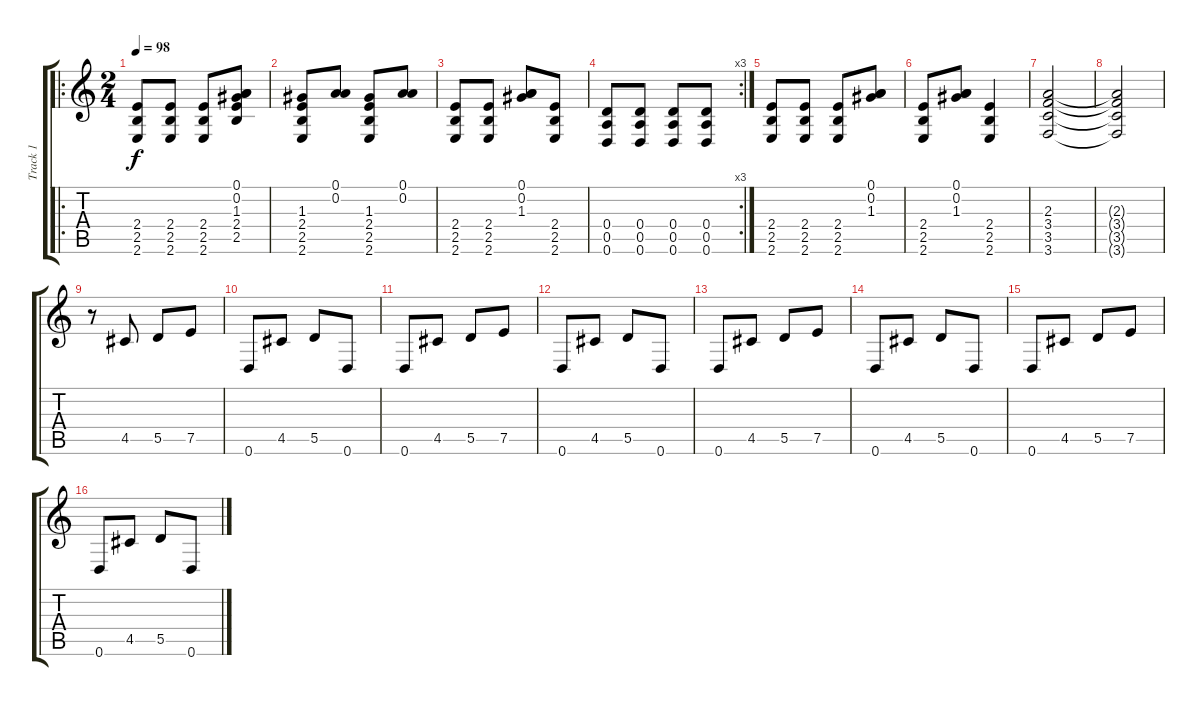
\track ("Track 1" "Track 1") {instrument acousticguitarnylon}
\staff {score tabs}
\tuning (A3 A3 G3 D3 A2 D2) {hide}
\ro
\ts (2 4)
\tempo 98
\clef g2
\ks c
(2.4 2.5 2.6).8{dy f} (2.4 2.5 2.6).8 (2.4 2.5 2.6).8 (0.1 0.2 1.3 2.4 2.5).8 |
(1.3 2.4 2.5 2.6).8 (0.1 0.2).8 (1.3 2.4 2.5 2.6).8 (0.1 0.2).8 |
(2.4 2.5 2.6).8 (2.4 2.5 2.6).8 (0.1 0.2 1.3).8 (2.4 2.5 2.6).8 |
\rc 3
(0.4 0.5 0.6).8 (0.4 0.5 0.6).8 (0.4 0.5 0.6).8 (0.4 0.5 0.6).8 |
(2.4 2.5 2.6).8 (2.4 2.5 2.6).8 (2.4 2.5 2.6).8 (0.1 0.2 1.3).8 |
(2.4 2.5 2.6).8 (0.1 0.2 1.3).8 (2.4 2.5 2.6).4 |
(2.3 3.4 3.5 3.6).2 |
(2.3{t} 3.4{t} 3.5{t} 3.6{t}).2 |
r.8 4.5.8 5.5.8 7.5.8 |
0.6.8 4.5.8 5.5.8 0.6.8 |
0.6.8 4.5.8 5.5.8 7.5.8 |
0.6.8 4.5.8 5.5.8 0.6.8 |
0.6.8 4.5.8 5.5.8 7.5.8 |
0.6.8 4.5.8 5.5.8 0.6.8 |
0.6.8 4.5.8 5.5.8 7.5.8 |
0.6.8 4.5.8 5.5.8 0.6.8
